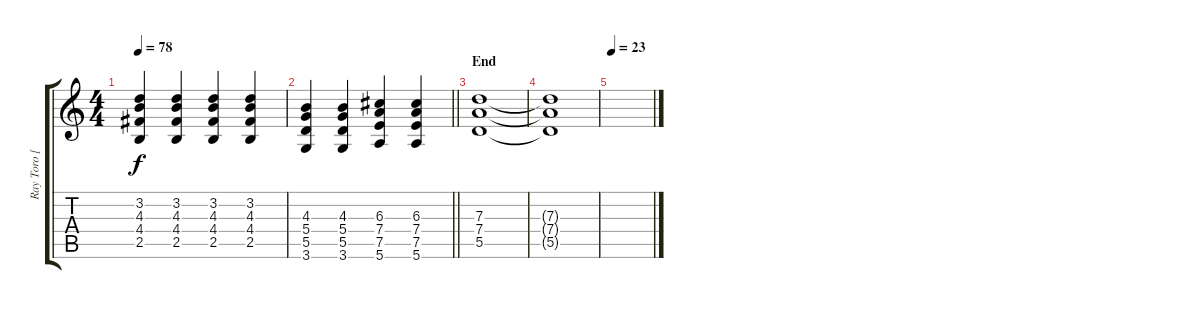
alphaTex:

\track ("Ray Toro [Guitar]" "Ray Toro [") {instrument distortionguitar}
\staff {score tabs}
\tuning (E4 B3 G3 D3 A2 E2) {hide}
\ts (4 4)
\tempo 78
\clef g2
\ks c
(3.2 4.3 4.4 2.5).4{dy f} (3.2 4.3 4.4 2.5).4 (3.2 4.3 4.4 2.5).4 (3.2 4.3 4.4 2.5).4 |
\barLineRight lightlight
(4.3 5.4 5.5 3.6).4 (4.3 5.4 5.5 3.6).4 (6.3 7.4 7.5 5.6).4 (6.3 7.4 7.5 5.6).4 |
\section ("" "End")
(7.3 7.4 5.5).1{volume 4} |
(7.3{t} 7.4{t} 5.5{t}).1 |
\tempo 23
